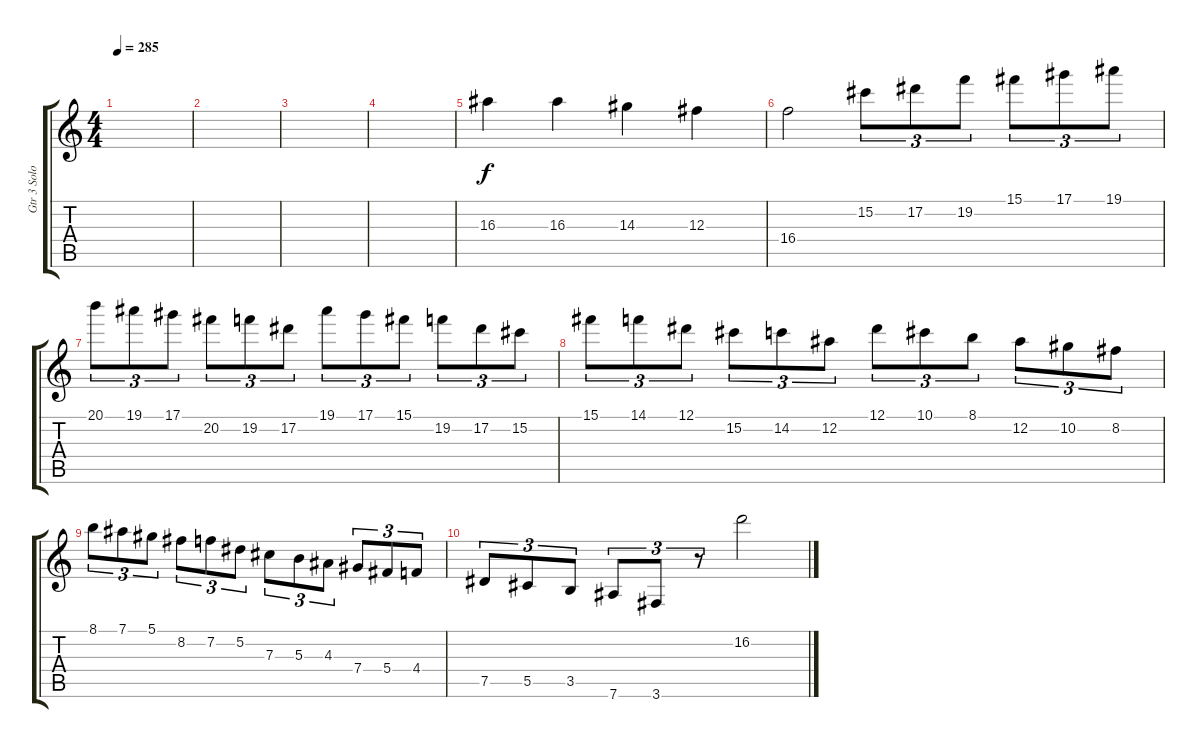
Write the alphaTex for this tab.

\track ("Gtr 3 Solo fills (Alexi)" "Gtr 3 Solo") {instrument overdrivenguitar}
\staff {score tabs}
\tuning (Eb4 Bb3 Gb3 Db3 Ab2 Eb2) {hide}
\ts (4 4)
\tempo 285
\clef g2
\ks c
|
|
|
|
16.3.4 16.3.4 14.3.4 12.3.4 |
16.4.2 15.2.8{tu (3 2)} 17.2.8{tu (3 2)} 19.2.8{tu (3 2)} 15.1.8{tu (3 2)} 17.1.8{tu (3 2)} 19.1.8{tu (3 2)} |
20.1.8{tu (3 2)} 19.1.8{tu (3 2)} 17.1.8{tu (3 2)} 20.2.8{tu (3 2)} 19.2.8{tu (3 2)} 17.2.8{tu (3 2)} 19.1.8{tu (3 2)} 17.1.8{tu (3 2)} 15.1.8{tu (3 2)} 19.2.8{tu (3 2)} 17.2.8{tu (3 2)} 15.2.8{tu (3 2)} |
15.1.8{tu (3 2)} 14.1.8{tu (3 2)} 12.1.8{tu (3 2)} 15.2.8{tu (3 2)} 14.2.8{tu (3 2)} 12.2.8{tu (3 2)} 12.1.8{tu (3 2)} 10.1.8{tu (3 2)} 8.1.8{tu (3 2)} 12.2.8{tu (3 2)} 10.2.8{tu (3 2)} 8.2.8{tu (3 2)} |
8.1.8{tu (3 2)} 7.1.8{tu (3 2)} 5.1.8{tu (3 2)} 8.2.8{tu (3 2)} 7.2.8{tu (3 2)} 5.2.8{tu (3 2)} 7.3.8{tu (3 2)} 5.3.8{tu (3 2)} 4.3.8{tu (3 2)} 7.4.8{tu (3 2)} 5.4.8{tu (3 2)} 4.4.8{tu (3 2)} |
7.5.8{tu (3 2)} 5.5.8{tu (3 2)} 3.5.8{tu (3 2)} 7.6.8{tu (3 2)} 3.6.8{tu (3 2)} r.8{tu (3 2)} 16.2.2
